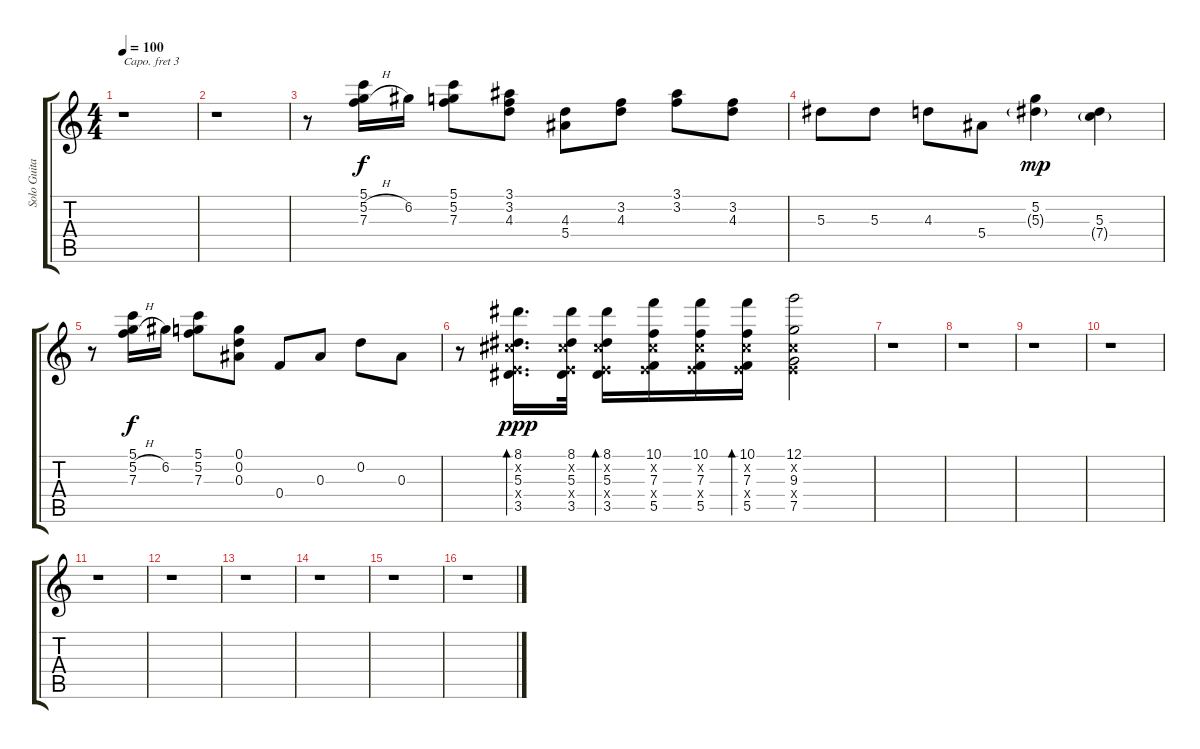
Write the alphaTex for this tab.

\track ("Solo Guitar" "Solo Guita") {instrument distortionguitar}
\staff {score tabs}
\capo 3
\tuning (E4 B3 G3 D3 A2 E2) {hide}
\ts (4 4)
\tempo 100
\clef g2
\ks c
r.1{dy f} |
r.1 |
r.8 (5.1 5.2{h} 7.3).16 6.2.16 (5.1 5.2 7.3).8 (3.1 3.2 4.3).8 (4.3 5.4).8 (3.2 4.3).8 (3.1 3.2).8 (3.2 4.3).8 |
5.3.8 5.3.8 4.3.8 5.4.8 (5.2 5.3{g}).4{dy mp} (5.3 7.4{g}).4 |
r.8 (5.1 5.2{h} 7.3).16{dy f} 6.2.16 (5.1 5.2 7.3).8 (0.1 0.2 0.3).8 0.4.8 0.3.8 0.2.8 0.3.8 |
r.8 (8.1 -1.2{x} 5.3 -1.4{x} 3.5).16{d bd 60 dy ppp} (8.1 -1.2{x} 5.3 -1.4{x} 3.5).32 (8.1 -1.2{x} 5.3 -1.4{x} 3.5).16{bd 30} (10.1 -1.2{x} 7.3 -1.4{x} 5.5).16 (10.1 -1.2{x} 7.3 -1.4{x} 5.5).16 (10.1 -1.2{x} 7.3 -1.4{x} 5.5).16{bd 30} (12.1 -1.2{x} 9.3 -1.4{x} 7.5).2 |
r.1 |
r.1 |
r.1 |
r.1 |
r.1 |
r.1 |
r.1 |
r.1 |
r.1 |
r.1
